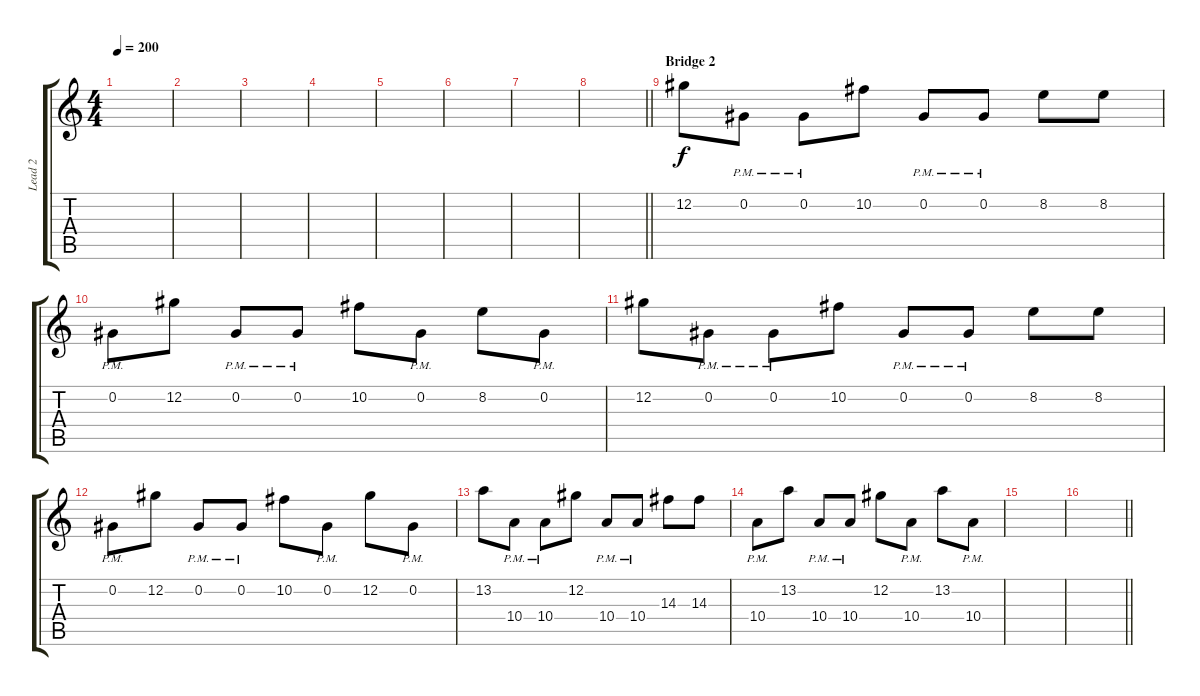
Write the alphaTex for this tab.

\track ("Lead 2 " "Lead 2 ") {instrument distortionguitar}
\staff {score tabs}
\tuning (Db4 Ab3 E3 B2 Gb2 Db2) {hide}
\ts (4 4)
\tempo 200
\clef g2
\ks c
|
|
|
|
|
|
|
\barLineRight lightlight
|
\section ("" "Bridge 2")
12.2.8 0.2{pm}.8 0.2{pm}.8 10.2.8 0.2{pm}.8 0.2{pm}.8 8.2.8 8.2.8 |
0.2{pm}.8 12.2.8 0.2{pm}.8 0.2{pm}.8 10.2.8 0.2{pm}.8 8.2.8 0.2{pm}.8 |
12.2.8 0.2{pm}.8 0.2{pm}.8 10.2.8 0.2{pm}.8 0.2{pm}.8 8.2.8 8.2.8 |
0.2{pm}.8 12.2.8 0.2{pm}.8 0.2{pm}.8 10.2.8 0.2{pm}.8 12.2.8 0.2{pm}.8 |
13.2.8 10.4{pm}.8 10.4{pm}.8 12.2.8 10.4{pm}.8 10.4{pm}.8 14.3.8 14.3.8 |
10.4{pm}.8 13.2.8 10.4{pm}.8 10.4{pm}.8 12.2.8 10.4{pm}.8 13.2.8 10.4{pm}.8 |
|
\barLineRight lightlight
